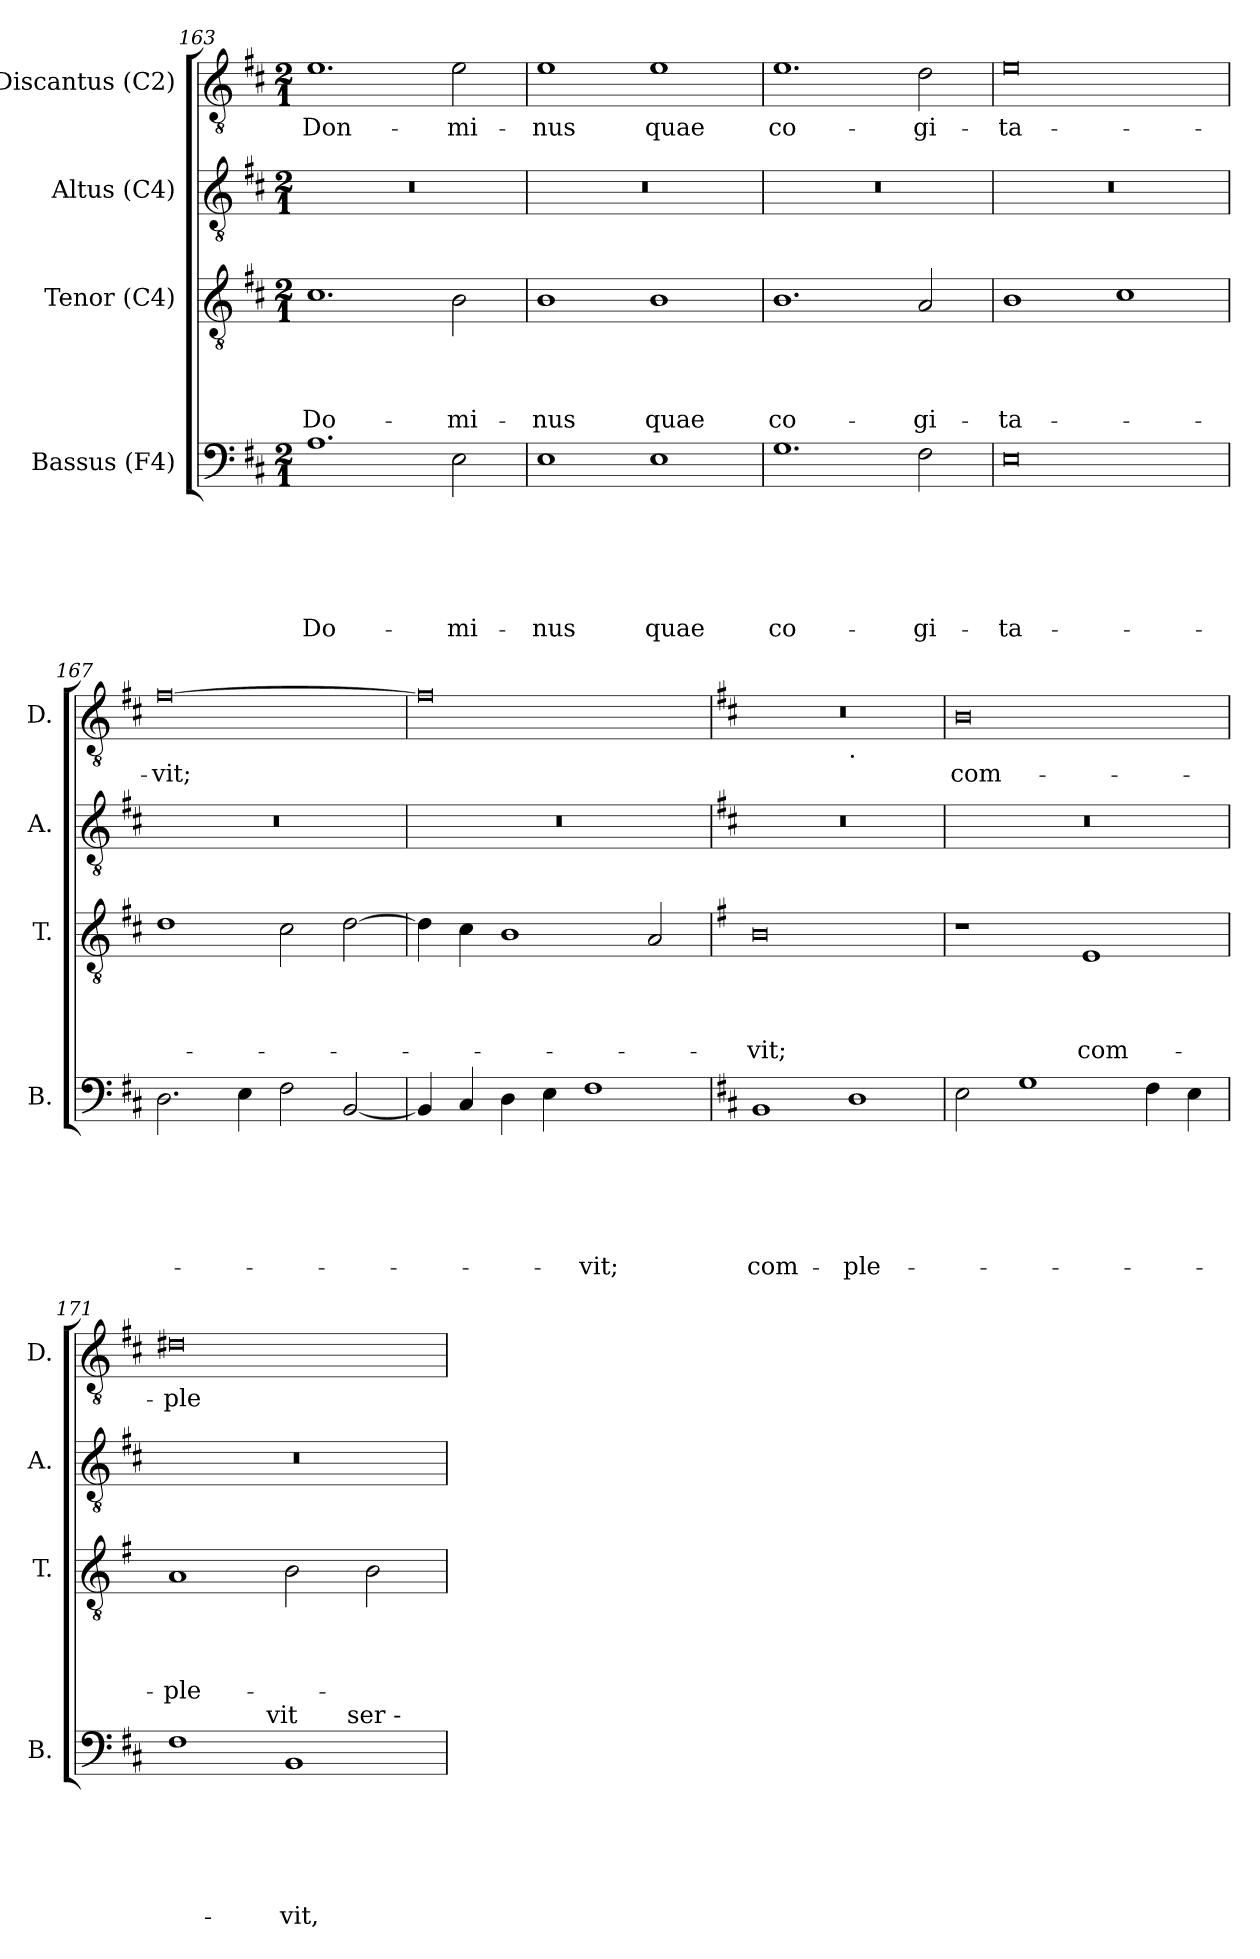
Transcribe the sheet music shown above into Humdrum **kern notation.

**kern	**text	**text	**text	**text	**text	**text	**kern	**text	**text	**text	**text	**kern	**kern	**text
*part4	*part4	*part4	*part4	*part4	*part4	*part4	*part3	*part3	*part3	*part3	*part3	*part2	*part1	*part1
*staff4	*staff4	*staff4	*staff4	*staff4	*staff4	*staff4	*staff3	*staff3	*staff3	*staff3	*staff3	*staff2	*staff1	*staff1
*I"Bassus (F4)	*	*	*	*	*	*	*I"Tenor (C4)	*	*	*	*	*I"Altus (C4)	*I"Discantus (C2)	*
*I'B.	*	*	*	*	*	*	*I'T.	*	*	*	*	*I'A.	*I'D.	*
*clefF4	*	*	*	*	*	*	*clefGv2	*	*	*	*	*clefGv2	*clefGv2	*
*k[f#c#]	*	*	*	*	*	*	*k[f#c#]	*	*	*	*	*k[f#c#]	*k[f#c#]	*
*D:	*	*	*	*	*	*	*D:	*	*	*	*	*D:	*D:	*
*M2/1	*	*	*	*	*	*	*M2/1	*	*	*	*	*M2/1	*M2/1	*
=163	=163	=163	=163	=163	=163	=163	=163	=163	=163	=163	=163	=163	=163	=163
!	!	!	!	!	!	!LO:LY:b	!	!	!	!	!LO:LY:b	!	!	!LO:LY:b:rj
1.A	.	.	.	.	.	Do-	1.c#	.	.	.	Do-	0r	1.e	Don-
!	!	!	!	!	!	!LO:LY:b	!	!	!	!	!LO:LY:b	!	!	!LO:LY:b
2E\	.	.	.	.	.	-mi-	2B\	.	.	.	-mi-	.	2e\	-mi-
=164	=164	=164	=164	=164	=164	=164	=164	=164	=164	=164	=164	=164	=164	=164
!	!	!	!	!	!	!LO:LY:b	!	!	!	!	!LO:LY:b	!	!	!LO:LY:b
1E	.	.	.	.	.	-nus	1B	.	.	.	-nus	0r	1e	-nus
!	!	!	!	!	!	!LO:LY:b	!	!	!	!	!LO:LY:b	!	!	!LO:LY:b
1E	.	.	.	.	.	quae	1B	.	.	.	quae	.	1e	quae
=165	=165	=165	=165	=165	=165	=165	=165	=165	=165	=165	=165	=165	=165	=165
!	!	!	!	!	!	!LO:LY:b	!	!	!	!	!LO:LY:b	!	!	!LO:LY:b
1.G	.	.	.	.	.	co-	1.B	.	.	.	co-	0r	1.e	co-
!	!	!	!	!	!	!LO:LY:b	!	!	!	!	!LO:LY:b	!	!	!LO:LY:b
2F#\	.	.	.	.	.	-gi-	2A/	.	.	.	-gi-	.	2d\	-gi-
=166	=166	=166	=166	=166	=166	=166	=166	=166	=166	=166	=166	=166	=166	=166
!	!	!	!	!	!	!LO:LY:b:rj	!	!	!	!	!LO:LY:b	!	!	!LO:LY:b:rj
0E	.	.	.	.	.	-ta-	1B	.	.	.	-ta-	0r	0e	-ta-
.	.	.	.	.	.	.	1c#	.	.	.	.	.	.	.
!!LO:LB:g=z
=167	=167	=167	=167	=167	=167	=167	=167	=167	=167	=167	=167	=167	=167	=167
!	!	!	!	!	!	!	!	!	!	!	!	!	!	!LO:LY:b
2.D\	.	.	.	.	.	.	1d	.	.	.	.	0r	[>0f#	-vit;
4E\	.	.	.	.	.	.	.	.	.	.	.	.	.	.
2F#\	.	.	.	.	.	.	2c#\	.	.	.	.	.	.	.
[<2BB/	.	.	.	.	.	.	[>2d\	.	.	.	.	.	.	.
=168	=168	=168	=168	=168	=168	=168	=168	=168	=168	=168	=168	=168	=168	=168
4BB/]	.	.	.	.	.	.	4d\]	.	.	.	.	0r	0f#]	.
4C#/	.	.	.	.	.	.	4c#\	.	.	.	.	.	.	.
4D\	.	.	.	.	.	.	1B	.	.	.	.	.	.	.
4E\	.	.	.	.	.	.	.	.	.	.	.	.	.	.
!	!	!	!	!	!	!LO:LY:b	!	!	!	!	!	!	!	!
1F#	.	.	.	.	.	-vit;	.	.	.	.	.	.	.	.
.	.	.	.	.	.	.	2A/	.	.	.	.	.	.	.
=169	=169	=169	=169	=169	=169	=169	=169	=169	=169	=169	=169	=169	=169	=169
*	*	*	*	*	*	*	*k[f#]	*	*	*	*	*	*	*
*	*	*	*	*	*	*	*G:	*	*	*	*	*	*	*
!	!	!	!	!	!	!LO:LY:b	!	!	!	!	!LO:LY:b	!	!	!
*	*	*	*	*	*	*	*	*	*	*	*	*	*^	*
1BB	.	.	.	.	.	com-	0B	.	.	.	-vit;	0r	0r	1ryy	.
!	!	!	!	!	!	!	!	!	!	!	!	!	!	!LO:TX:b:t=.	!
!	!	!	!	!	!	!LO:LY:b	!	!	!	!	!	!	!	!	!
1D	.	.	.	.	.	-ple-	.	.	.	.	.	.	.	1ryy	.
=170	=170	=170	=170	=170	=170	=170	=170	=170	=170	=170	=170	=170	=170	=170	=170
!	!	!	!	!	!	!	!	!	!	!	!	!	!	!	!LO:LY:b
*	*	*	*	*	*	*	*	*	*	*	*	*	*v	*v	*
2E\	.	.	.	.	.	.	1r	.	.	.	.	0r	0B	com-
1G	.	.	.	.	.	.	.	.	.	.	.	.	.	.
!	!	!	!	!	!	!	!	!	!	!	!LO:LY:b	!	!	!
.	.	.	.	.	.	.	1E	.	.	.	com-	.	.	.
4F#\	.	.	.	.	.	.	.	.	.	.	.	.	.	.
4E\	.	.	.	.	.	.	.	.	.	.	.	.	.	.
=171	=171	=171	=171	=171	=171	=171	=171	=171	=171	=171	=171	=171	=171	=171
!	!	!	!	!	!	!	!	!	!	!	!LO:LY:b	!	!	!LO:LY:b:rj
*^	*	*	*	*	*	*	*	*	*	*	*	*	*	*
*	*^	*	*	*	*	*	*	*	*	*	*	*	*	*	*
1F#	2...ryy	1ryy	.	.	.	.	.	.	1A	.	.	.	-ple-	0r	0d#X	-ple-
!	!LO:TX:a:t=vit	!	!	!	!	!	!	!	!	!	!	!	!	!	!	!
.	1ryy	.	.	.	.	.	.	.	.	.	.	.	.	.	.	.
!	!	!	!	!	!	!	!	!LO:LY:b	!	!	!	!	!	!	!	!
1BB	.	4..ryy	.	.	.	.	.	-vit,	2B\	.	.	.	.	.	.	.
!	!	!LO:TX:a:t=ser -	!	!	!	!	!	!	!	!	!	!	!	!	!	!
.	.	2ryy	.	.	.	.	.	.	.	.	.	.	.	.	.	.
.	.	.	.	.	.	.	.	.	2B\	.	.	.	.	.	.	.
.	16ryy	16ryy	.	.	.	.	.	.	.	.	.	.	.	.	.	.
*v	*v	*v	*	*	*	*	*	*	*	*	*	*	*	*	*	*
=	=	=	=	=	=	=	=	=	=	=	=	=	=	=
*-	*-	*-	*-	*-	*-	*-	*-	*-	*-	*-	*-	*-	*-	*-
